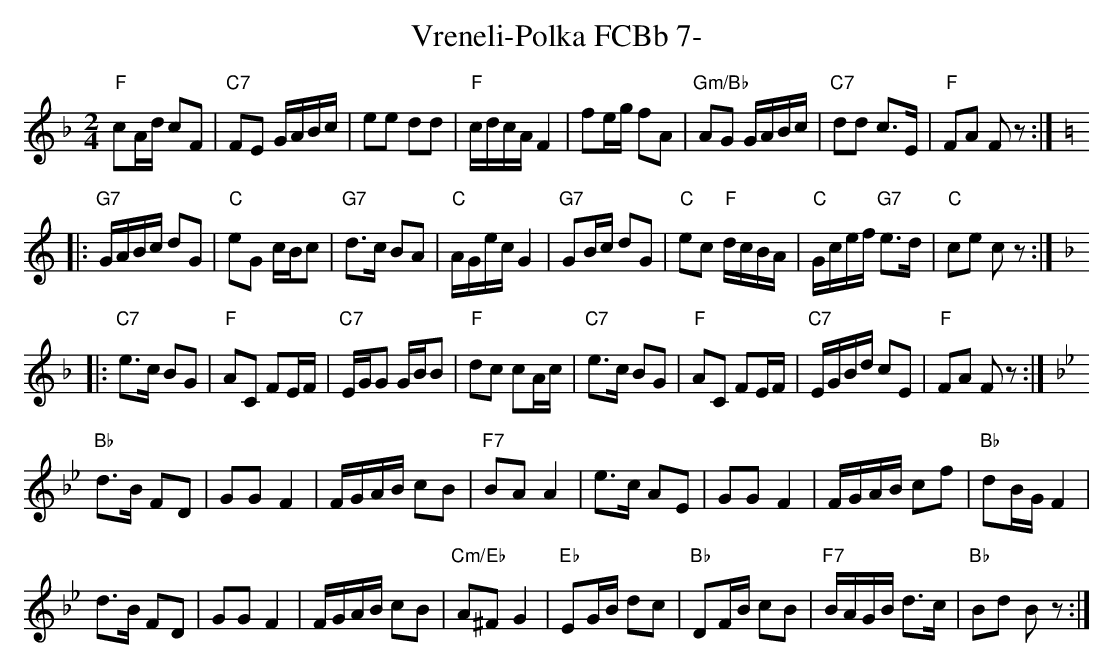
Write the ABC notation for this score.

X:1
T:Vreneli-Polka FCBb 7-
M:2/4
L:1/16
K:Fmaj
"F"c2Ad c2F2 | "C7"F2E2 GABc | e2e2 d2d2 | "F"cdcA F4 | f2eg f2A2 | "Gm/Bb"A2G2 GABc | "C7"d2d2 c3E | "F"F2A2 F2 z2 :|
K:Cmaj
|: "G7"GABc d2G2 | "C"e2G2 cBc2 | "G7"d3c B2A2 | "C"AGec G4 | "G7"G2Bc d2G2 | "C"e2c2 "F"dcBA | "C"Gcef "G7"e3d | "C"c2e2 c2 z2 :|
K:Fmaj
|: "C7"e3c B2G2 | "F"A2C2 F2EF | "C7"EGG2 GBB2 | "F"d2c2 c2Ac | "C7"e3c B2G2 | "F"A2C2 F2EF | "C7"EGBd c2E2 | "F"F2A2 F2 z2 :|
K:Bbmaj
"Bb"d3B F2D2 | G2G2 F4 | FGAB c2B2 | "F7"B2A2 A4 | e3c A2E2 | G2G2 F4 | FGAB c2f2 | "Bb"d2BG F4 |
d3B F2D2 | G2G2 F4 | FGAB c2B2 | "Cm/Eb"A2^F2 G4 | "Eb"E2GB d2c2 | "Bb"D2FB c2B2 | "F7"BAGB d3c | "Bb"B2d2 B2 z2 :|
